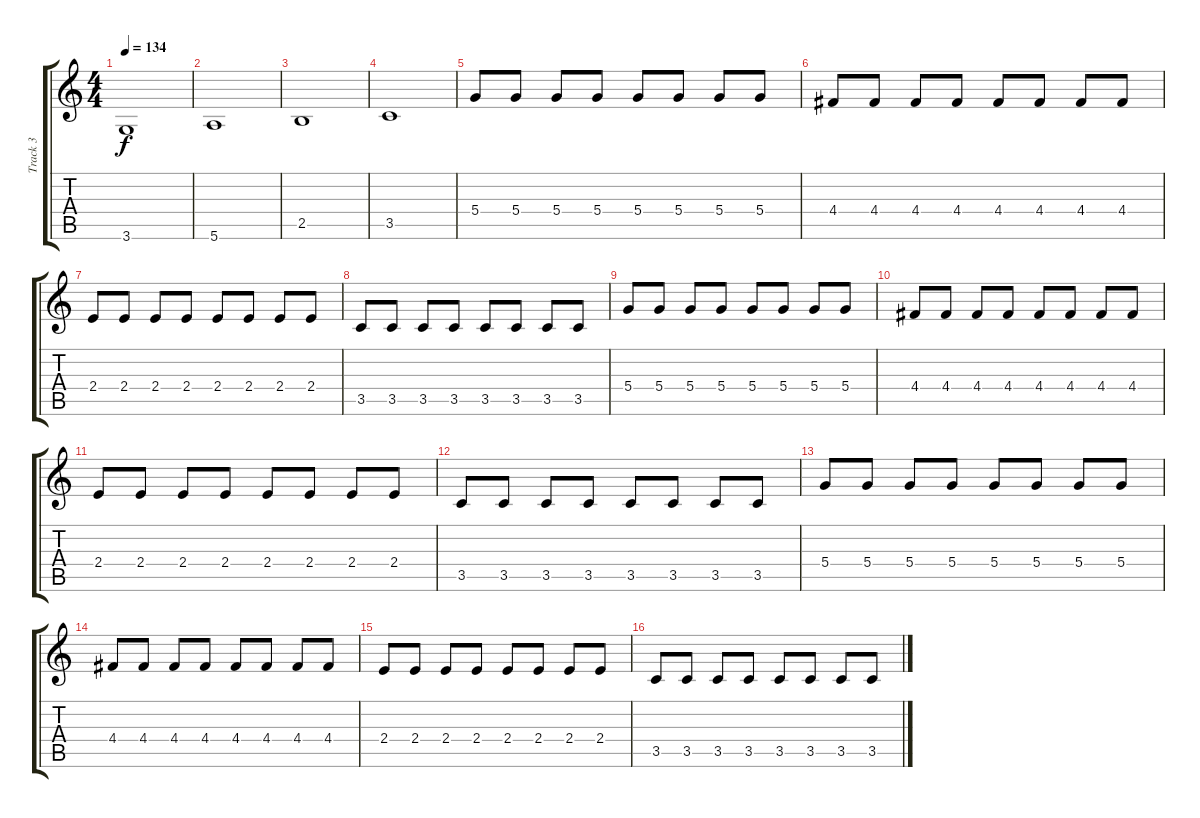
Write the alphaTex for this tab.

\track ("Track 3" "Track 3") {instrument electricbasspick}
\staff {score tabs}
\tuning (E4 B3 G3 D3 A2 E2) {hide}
\ts (4 4)
\tempo 134
\clef g2
\ks c
3.6.1{dy f} |
5.6.1 |
2.5.1 |
3.5.1 |
5.4.8 5.4.8 5.4.8 5.4.8 5.4.8 5.4.8 5.4.8 5.4.8 |
4.4.8 4.4.8 4.4.8 4.4.8 4.4.8 4.4.8 4.4.8 4.4.8 |
2.4.8 2.4.8 2.4.8 2.4.8 2.4.8 2.4.8 2.4.8 2.4.8 |
3.5.8 3.5.8 3.5.8 3.5.8 3.5.8 3.5.8 3.5.8 3.5.8 |
5.4.8 5.4.8 5.4.8 5.4.8 5.4.8 5.4.8 5.4.8 5.4.8 |
4.4.8 4.4.8 4.4.8 4.4.8 4.4.8 4.4.8 4.4.8 4.4.8 |
2.4.8 2.4.8 2.4.8 2.4.8 2.4.8 2.4.8 2.4.8 2.4.8 |
3.5.8 3.5.8 3.5.8 3.5.8 3.5.8 3.5.8 3.5.8 3.5.8 |
5.4.8 5.4.8 5.4.8 5.4.8 5.4.8 5.4.8 5.4.8 5.4.8 |
4.4.8 4.4.8 4.4.8 4.4.8 4.4.8 4.4.8 4.4.8 4.4.8 |
2.4.8 2.4.8 2.4.8 2.4.8 2.4.8 2.4.8 2.4.8 2.4.8 |
3.5.8 3.5.8 3.5.8 3.5.8 3.5.8 3.5.8 3.5.8 3.5.8
